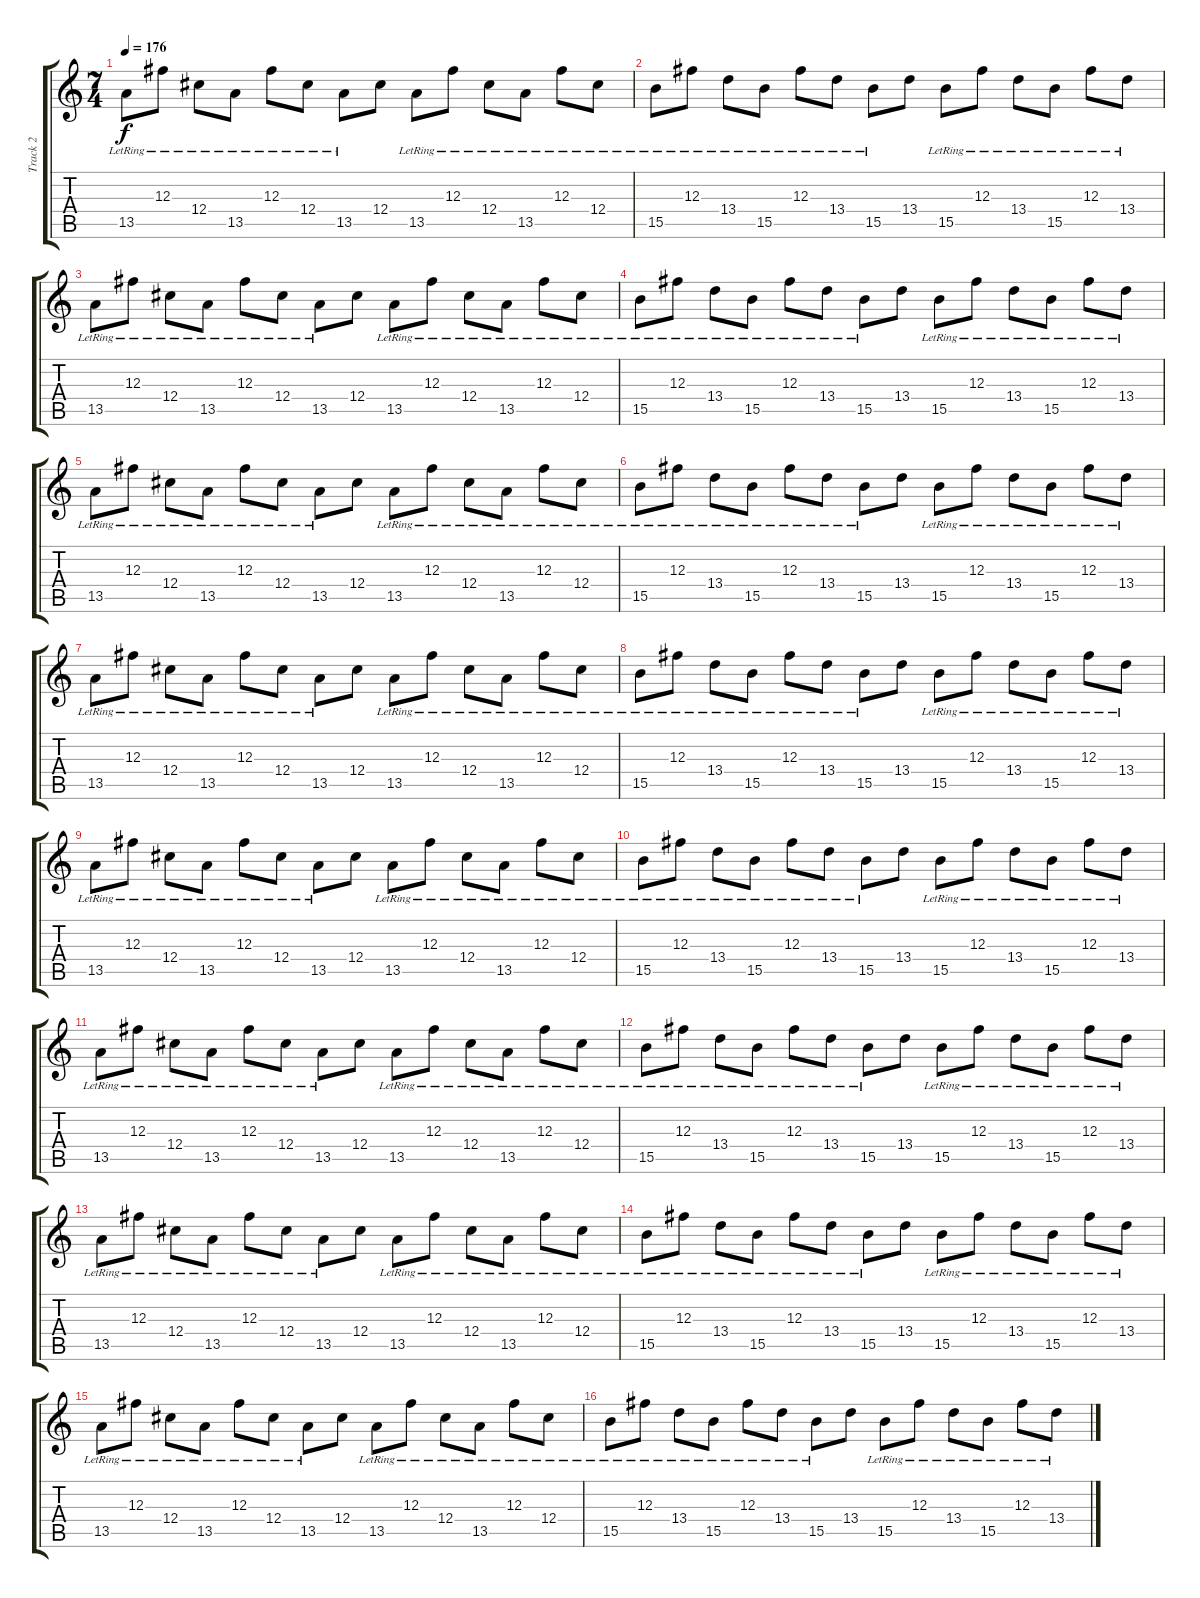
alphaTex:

\track ("Track 2" "Track 2") {instrument acousticguitarnylon}
\staff {score tabs}
\tuning (Eb4 Bb3 Gb3 Db3 Ab2 Db2) {hide}
\ts (7 4)
\tempo 176
\clef g2
\ks c
13.5{lr}.8{dy f} 12.3{lr}.8 12.4{lr}.8 13.5{lr}.8 12.3{lr}.8 12.4{lr}.8 13.5{lr}.8 12.4.8 13.5{lr}.8 12.3{lr}.8 12.4{lr}.8 13.5{lr}.8 12.3{lr}.8 12.4{lr}.8 |
15.5{lr}.8 12.3{lr}.8 13.4{lr}.8 15.5{lr}.8 12.3{lr}.8 13.4{lr}.8 15.5{lr}.8 13.4.8 15.5{lr}.8 12.3{lr}.8 13.4{lr}.8 15.5{lr}.8 12.3{lr}.8 13.4{lr}.8 |
13.5{lr}.8 12.3{lr}.8 12.4{lr}.8 13.5{lr}.8 12.3{lr}.8 12.4{lr}.8 13.5{lr}.8 12.4.8 13.5{lr}.8 12.3{lr}.8 12.4{lr}.8 13.5{lr}.8 12.3{lr}.8 12.4{lr}.8 |
15.5{lr}.8 12.3{lr}.8 13.4{lr}.8 15.5{lr}.8 12.3{lr}.8 13.4{lr}.8 15.5{lr}.8 13.4.8 15.5{lr}.8 12.3{lr}.8 13.4{lr}.8 15.5{lr}.8 12.3{lr}.8 13.4{lr}.8 |
13.5{lr}.8 12.3{lr}.8 12.4{lr}.8 13.5{lr}.8 12.3{lr}.8 12.4{lr}.8 13.5{lr}.8 12.4.8 13.5{lr}.8 12.3{lr}.8 12.4{lr}.8 13.5{lr}.8 12.3{lr}.8 12.4{lr}.8 |
15.5{lr}.8 12.3{lr}.8 13.4{lr}.8 15.5{lr}.8 12.3{lr}.8 13.4{lr}.8 15.5{lr}.8 13.4.8 15.5{lr}.8 12.3{lr}.8 13.4{lr}.8 15.5{lr}.8 12.3{lr}.8 13.4{lr}.8 |
13.5{lr}.8 12.3{lr}.8 12.4{lr}.8 13.5{lr}.8 12.3{lr}.8 12.4{lr}.8 13.5{lr}.8 12.4.8 13.5{lr}.8 12.3{lr}.8 12.4{lr}.8 13.5{lr}.8 12.3{lr}.8 12.4{lr}.8 |
15.5{lr}.8 12.3{lr}.8 13.4{lr}.8 15.5{lr}.8 12.3{lr}.8 13.4{lr}.8 15.5{lr}.8 13.4.8 15.5{lr}.8 12.3{lr}.8 13.4{lr}.8 15.5{lr}.8 12.3{lr}.8 13.4{lr}.8 |
13.5{lr}.8 12.3{lr}.8 12.4{lr}.8 13.5{lr}.8 12.3{lr}.8 12.4{lr}.8 13.5{lr}.8 12.4.8 13.5{lr}.8 12.3{lr}.8 12.4{lr}.8 13.5{lr}.8 12.3{lr}.8 12.4{lr}.8 |
15.5{lr}.8 12.3{lr}.8 13.4{lr}.8 15.5{lr}.8 12.3{lr}.8 13.4{lr}.8 15.5{lr}.8 13.4.8 15.5{lr}.8 12.3{lr}.8 13.4{lr}.8 15.5{lr}.8 12.3{lr}.8 13.4{lr}.8 |
13.5{lr}.8 12.3{lr}.8 12.4{lr}.8 13.5{lr}.8 12.3{lr}.8 12.4{lr}.8 13.5{lr}.8 12.4.8 13.5{lr}.8 12.3{lr}.8 12.4{lr}.8 13.5{lr}.8 12.3{lr}.8 12.4{lr}.8 |
15.5{lr}.8 12.3{lr}.8 13.4{lr}.8 15.5{lr}.8 12.3{lr}.8 13.4{lr}.8 15.5{lr}.8 13.4.8 15.5{lr}.8 12.3{lr}.8 13.4{lr}.8 15.5{lr}.8 12.3{lr}.8 13.4{lr}.8 |
13.5{lr}.8 12.3{lr}.8 12.4{lr}.8 13.5{lr}.8 12.3{lr}.8 12.4{lr}.8 13.5{lr}.8 12.4.8 13.5{lr}.8 12.3{lr}.8 12.4{lr}.8 13.5{lr}.8 12.3{lr}.8 12.4{lr}.8 |
15.5{lr}.8 12.3{lr}.8 13.4{lr}.8 15.5{lr}.8 12.3{lr}.8 13.4{lr}.8 15.5{lr}.8 13.4.8 15.5{lr}.8 12.3{lr}.8 13.4{lr}.8 15.5{lr}.8 12.3{lr}.8 13.4{lr}.8 |
13.5{lr}.8 12.3{lr}.8 12.4{lr}.8 13.5{lr}.8 12.3{lr}.8 12.4{lr}.8 13.5{lr}.8 12.4.8 13.5{lr}.8 12.3{lr}.8 12.4{lr}.8 13.5{lr}.8 12.3{lr}.8 12.4{lr}.8 |
15.5{lr}.8 12.3{lr}.8 13.4{lr}.8 15.5{lr}.8 12.3{lr}.8 13.4{lr}.8 15.5{lr}.8 13.4.8 15.5{lr}.8 12.3{lr}.8 13.4{lr}.8 15.5{lr}.8 12.3{lr}.8 13.4{lr}.8
